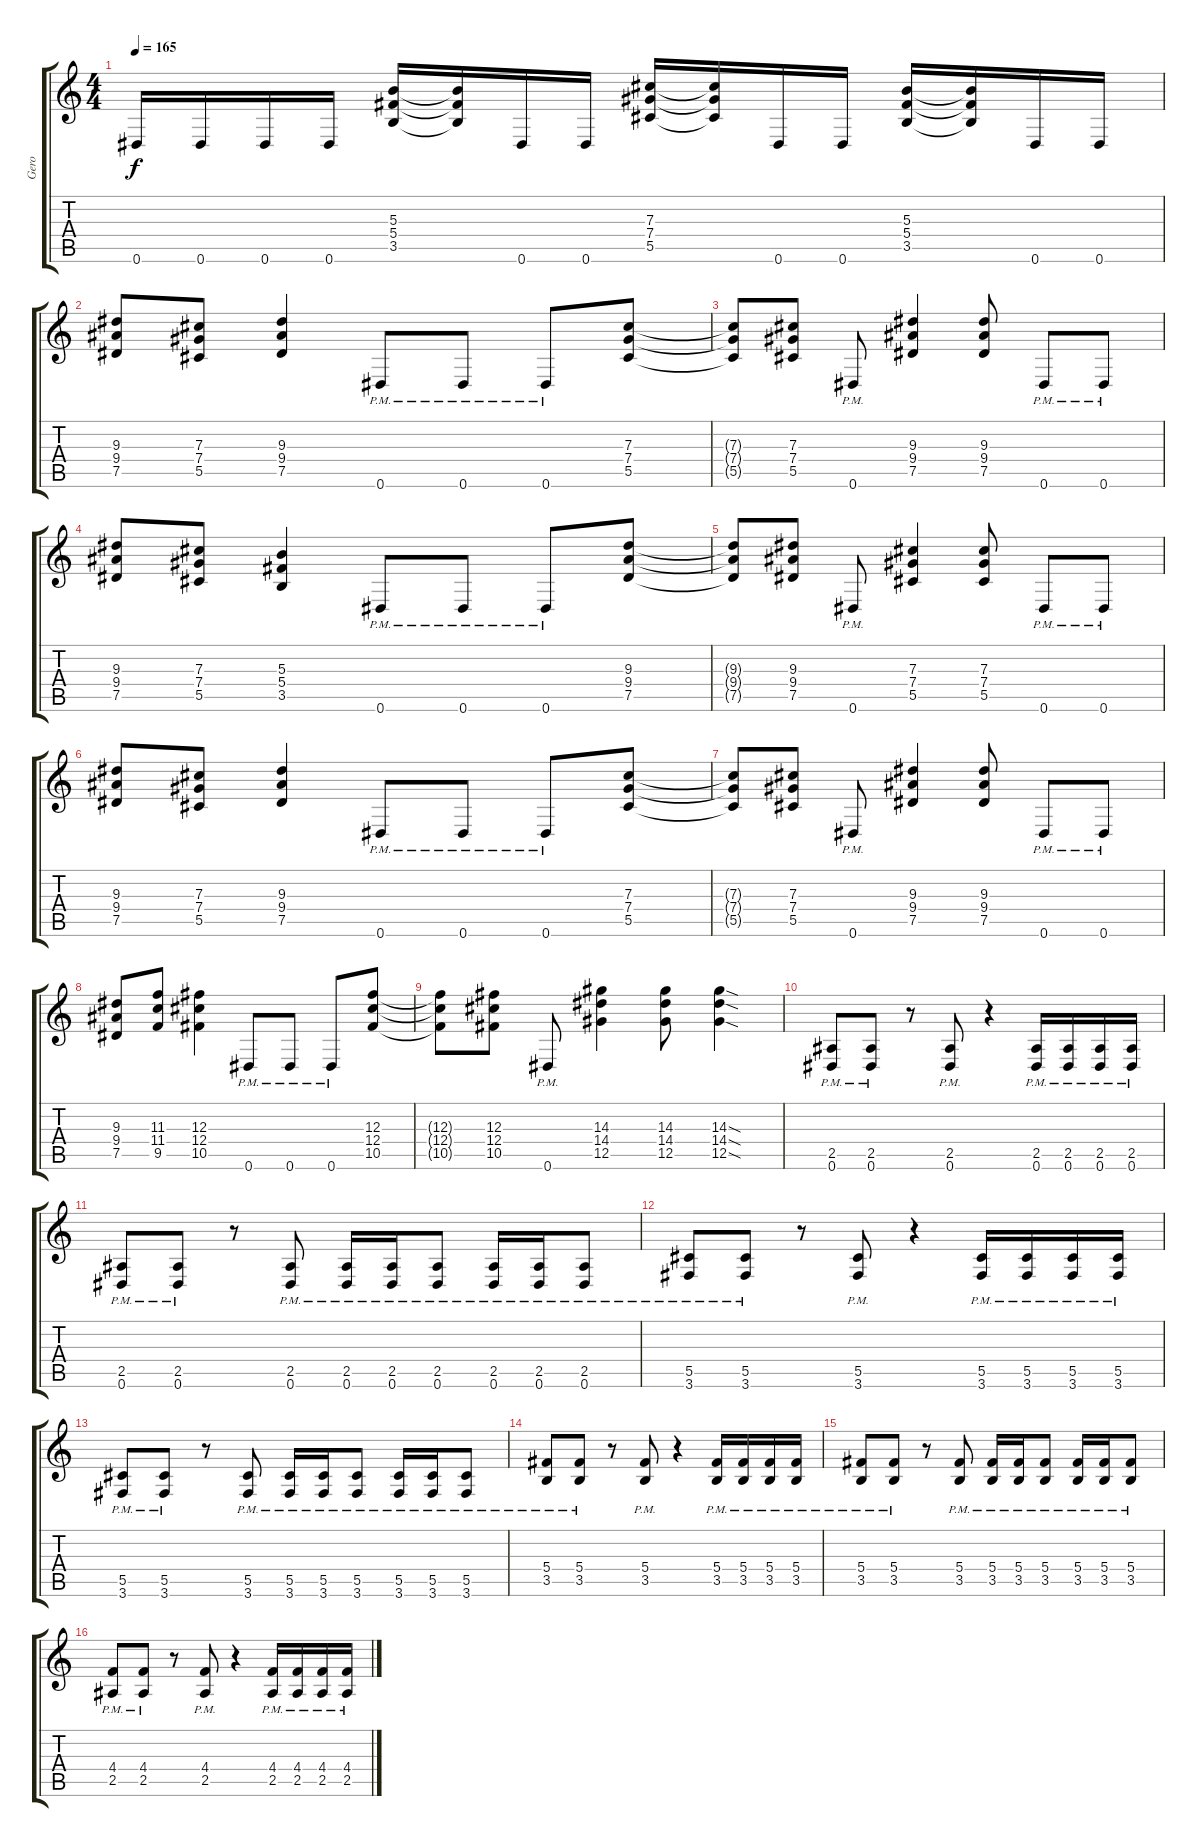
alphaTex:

\track ("Gero" "Gero") {instrument distortionguitar}
\staff {score tabs}
\tuning (Eb4 Bb3 Gb3 Db3 Ab2 Eb2) {hide}
\ts (4 4)
\tempo 165
\clef g2
\ks c
0.6.16{dy f} 0.6.16 0.6.16 0.6.16 (5.3 5.4 3.5).16 (5.3{t} 5.4{t} 3.5{t}).16 0.6.16 0.6.16 (7.3 7.4 5.5).16 (7.3{t} 7.4{t} 5.5{t}).16 0.6.16 0.6.16 (5.3 5.4 3.5).16 (5.3{t} 5.4{t} 3.5{t}).16 0.6.16 0.6.16 |
(9.3 9.4 7.5).8 (7.3 7.4 5.5).8 (9.3 9.4 7.5).4 0.6{pm}.8 0.6{pm}.8 0.6{pm}.8 (7.3 7.4 5.5).8 |
(7.3{t} 7.4{t} 5.5{t}).8 (7.3 7.4 5.5).8 0.6{pm}.8 (9.3 9.4 7.5).4 (9.3 9.4 7.5).8 0.6{pm}.8 0.6{pm}.8 |
(9.3 9.4 7.5).8 (7.3 7.4 5.5).8 (5.3 5.4 3.5).4 0.6{pm}.8 0.6{pm}.8 0.6{pm}.8 (9.3 9.4 7.5).8 |
(9.3{t} 9.4{t} 7.5{t}).8 (9.3 9.4 7.5).8 0.6{pm}.8 (7.3 7.4 5.5).4 (7.3 7.4 5.5).8 0.6{pm}.8 0.6{pm}.8 |
(9.3 9.4 7.5).8 (7.3 7.4 5.5).8 (9.3 9.4 7.5).4 0.6{pm}.8 0.6{pm}.8 0.6{pm}.8 (7.3 7.4 5.5).8 |
(7.3{t} 7.4{t} 5.5{t}).8 (7.3 7.4 5.5).8 0.6{pm}.8 (9.3 9.4 7.5).4 (9.3 9.4 7.5).8 0.6{pm}.8 0.6{pm}.8 |
(9.3 9.4 7.5).8 (11.3 11.4 9.5).8 (12.3 12.4 10.5).4 0.6{pm}.8 0.6{pm}.8 0.6{pm}.8 (12.3 12.4 10.5).8 |
(12.3{t} 12.4{t} 10.5{t}).8 (12.3 12.4 10.5).8 0.6{pm}.8 (14.3 14.4 12.5).4 (14.3 14.4 12.5).8 (14.3{sod} 14.4{sod} 12.5{sod}).4 |
(2.5{pm} 0.6{pm}).8 (2.5{pm} 0.6{pm}).8 r.8 (2.5{pm} 0.6{pm}).8 r.4 (2.5{pm} 0.6{pm}).16 (2.5{pm} 0.6{pm}).16 (2.5{pm} 0.6{pm}).16 (2.5{pm} 0.6{pm}).16 |
(2.5{pm} 0.6{pm}).8 (2.5{pm} 0.6{pm}).8 r.8 (2.5{pm} 0.6{pm}).8 (2.5{pm} 0.6{pm}).16 (2.5{pm} 0.6{pm}).16 (2.5{pm} 0.6{pm}).8 (2.5{pm} 0.6{pm}).16 (2.5{pm} 0.6{pm}).16 (2.5{pm} 0.6{pm}).8 |
(5.5{pm} 3.6{pm}).8 (5.5{pm} 3.6{pm}).8 r.8 (5.5{pm} 3.6{pm}).8 r.4 (5.5{pm} 3.6{pm}).16 (5.5{pm} 3.6{pm}).16 (5.5{pm} 3.6{pm}).16 (5.5{pm} 3.6{pm}).16 |
(5.5{pm} 3.6{pm}).8 (5.5{pm} 3.6{pm}).8 r.8 (5.5{pm} 3.6{pm}).8 (5.5{pm} 3.6{pm}).16 (5.5{pm} 3.6{pm}).16 (5.5{pm} 3.6{pm}).8 (5.5{pm} 3.6{pm}).16 (5.5{pm} 3.6{pm}).16 (5.5{pm} 3.6{pm}).8 |
(5.4{pm} 3.5{pm}).8 (5.4{pm} 3.5{pm}).8 r.8 (5.4{pm} 3.5{pm}).8 r.4 (5.4{pm} 3.5{pm}).16 (5.4{pm} 3.5{pm}).16 (5.4{pm} 3.5{pm}).16 (5.4{pm} 3.5{pm}).16 |
(5.4{pm} 3.5{pm}).8 (5.4{pm} 3.5{pm}).8 r.8 (5.4{pm} 3.5{pm}).8 (5.4{pm} 3.5{pm}).16 (5.4{pm} 3.5{pm}).16 (5.4{pm} 3.5{pm}).8 (5.4{pm} 3.5{pm}).16 (5.4{pm} 3.5{pm}).16 (5.4{pm} 3.5{pm}).8 |
(4.4{pm} 2.5{pm}).8 (4.4{pm} 2.5{pm}).8 r.8 (4.4{pm} 2.5{pm}).8 r.4 (4.4{pm} 2.5{pm}).16 (4.4{pm} 2.5{pm}).16 (4.4{pm} 2.5{pm}).16 (4.4{pm} 2.5{pm}).16
